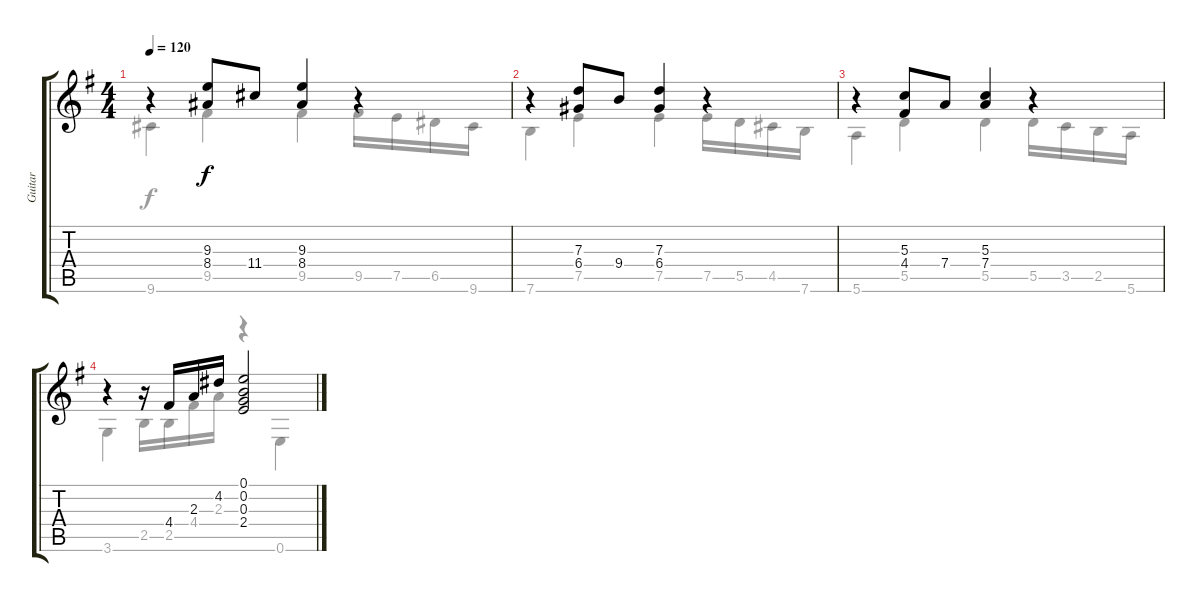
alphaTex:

\track ("Guitar" "Guitar") {instrument acousticguitarnylon}
\staff {score tabs}
\tuning (E4 B3 G3 D3 A2 E2) {hide}
\voice
\ts (4 4)
\tempo 120
\clef g2
\ks g
r.4{dy f} (9.3 8.4).8 11.4.8 (9.3 8.4).4 r.4 |
r.4 (7.3 6.4).8 9.4.8 (7.3 6.4).4 r.4 |
r.4 (5.3 4.4).8 7.4.8 (5.3 7.4).4 r.4 |
r.4 r.16 4.4.16 2.3.16 4.2.16 (0.1 0.2 0.3 2.4).2
\voice
\clef g2
\ottava regular
\simile none
\ks g
9.6.4{dy f} 9.5.4 9.5.4 9.5.16 7.5.16 6.5.16 9.6.16 |
7.6.4 7.5.4 7.5.4 7.5.16 5.5.16 4.5.16 7.6.16 |
5.6.4 5.5.4 5.5.4 5.5.16 3.5.16 2.5.16 5.6.16 |
3.6.4 2.5.16 2.5.16 4.4.16 2.3.16 r.4 0.6.4
